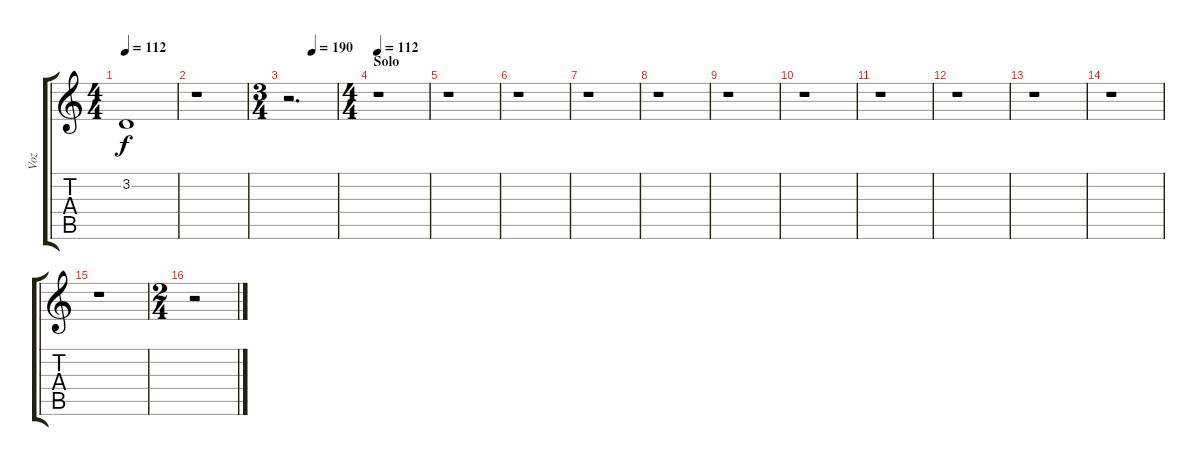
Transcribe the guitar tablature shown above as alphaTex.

\track ("Voz" "Voz") {instrument lead1square}
\staff {score tabs}
\tuning (E4 B3 G3 D3 A2 E2) {hide}
\ts (4 4)
\tempo 112
\clef g2
\ks c
3.2{t}.1{dy f} |
r.1 |
\ts (3 4)
\tempo (190 0.5)
r.2{d} |
\ts (4 4)
\section ("" "Solo")
\tempo 112
r.1 |
r.1 |
r.1 |
r.1 |
r.1 |
r.1 |
r.1 |
r.1 |
r.1 |
r.1 |
r.1 |
r.1 |
\ts (2 4)
r.2
